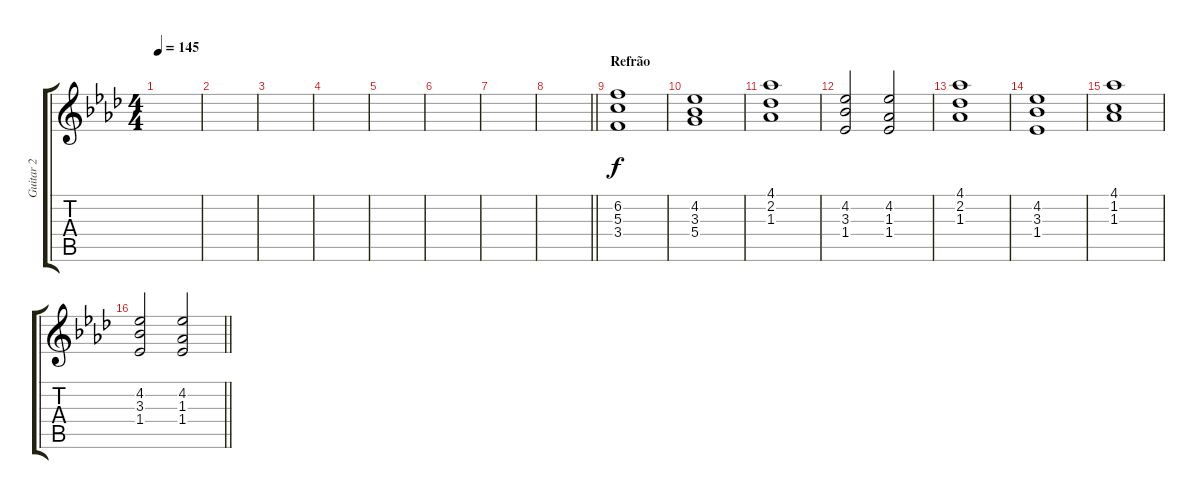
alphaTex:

\track ("Guitar 2" "Guitar 2") {instrument electricguitarjazz}
\staff {score tabs}
\tuning (E4 B3 G3 D3 A2 E2) {hide}
\ts (4 4)
\tempo 145
\clef g2
\ks ab
|
|
|
|
|
|
|
\barLineRight lightlight
|
\section ("" "Refrão")
(6.2 5.3 3.4).1 |
(4.2 3.3 5.4).1 |
(4.1 2.2 1.3).1 |
(4.2 3.3 1.4).2 (4.2 1.3 1.4).2 |
(4.1 2.2 1.3).1 |
(4.2 3.3 1.4).1 |
(4.1 1.2 1.3).1 |
\barLineRight lightlight
(4.2 3.3 1.4).2 (4.2 1.3 1.4).2
